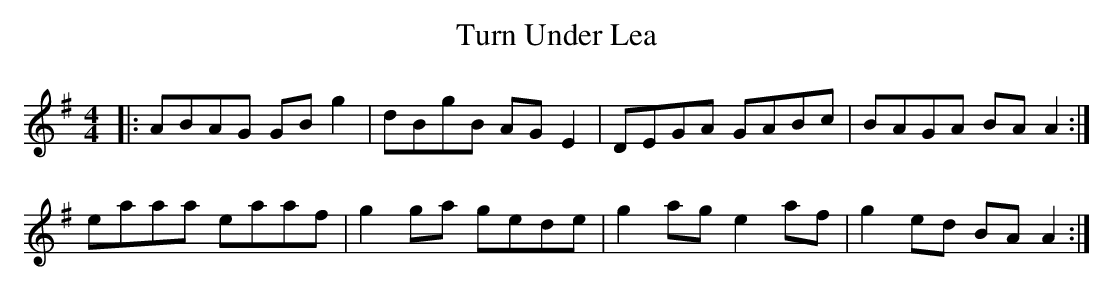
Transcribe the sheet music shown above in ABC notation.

X:1
T: Turn Under Lea
M: 4/4
L: 1/8
K: Ador
|:ABAG GB g2|dBgB AG E2|DEGA GABc|BAGA BA A2:|
eaaa eaaf|g2 ga gede|g2 ag e2 af|g2 ed BA A2:|
